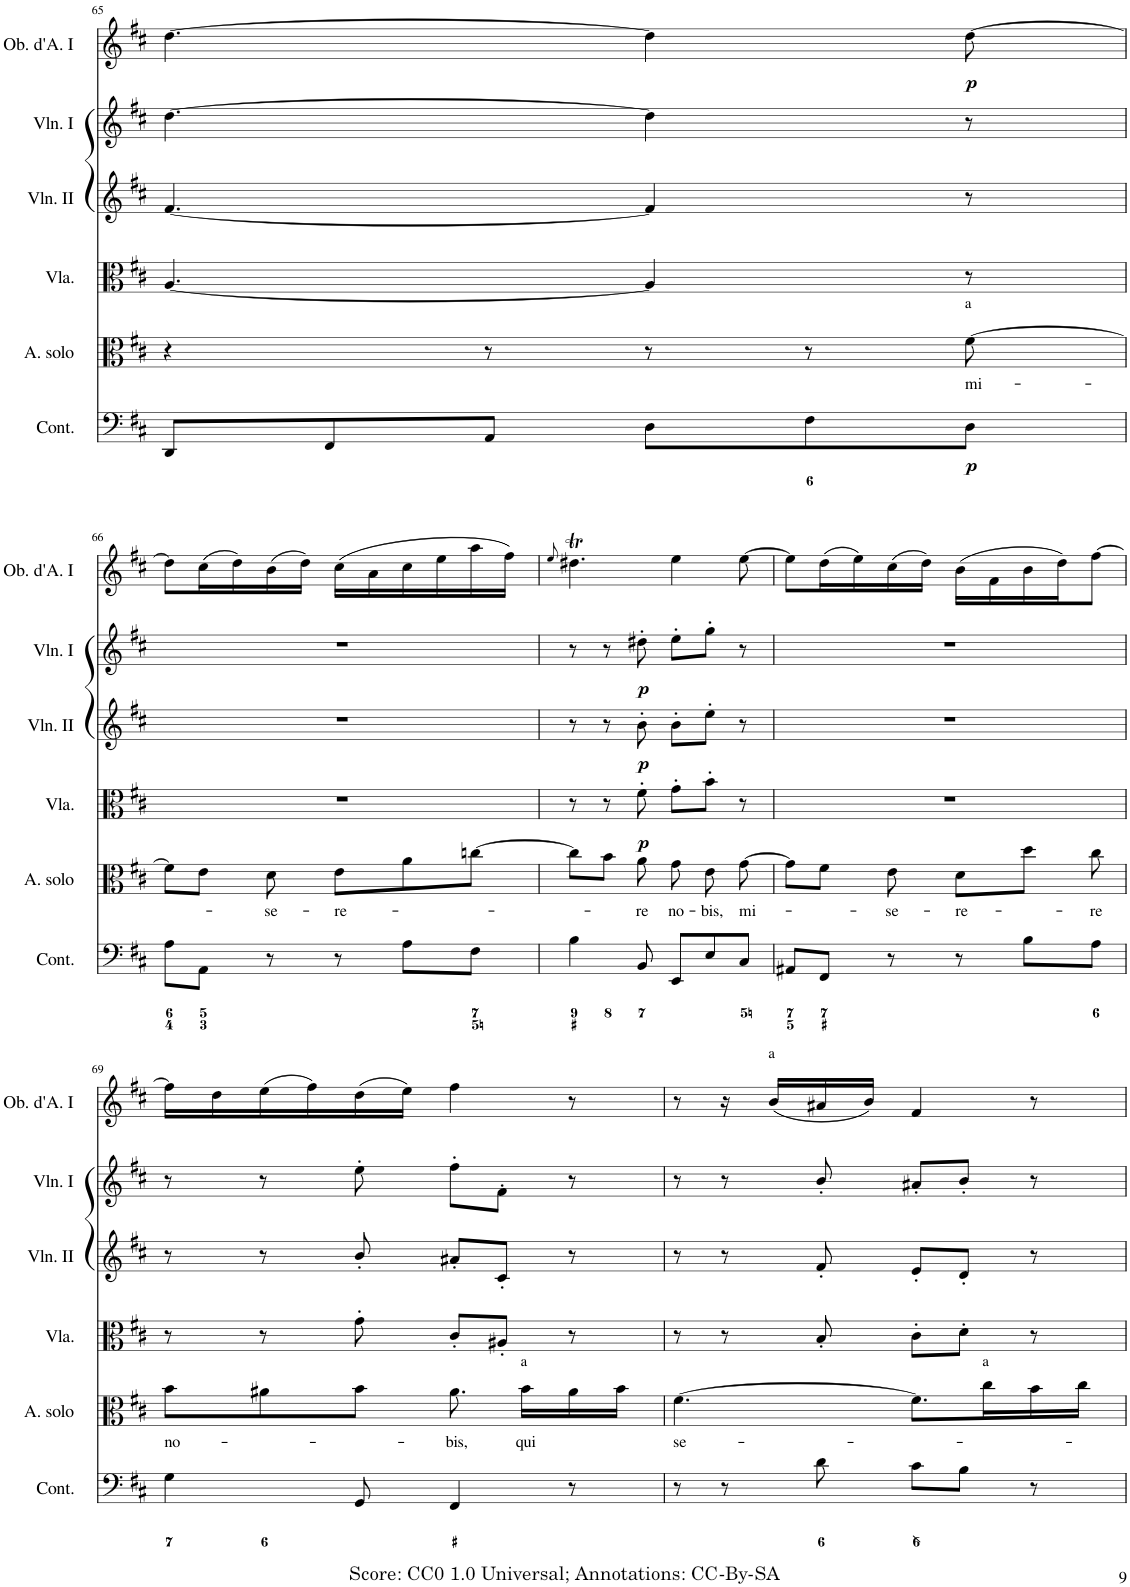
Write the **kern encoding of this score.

**kern	**dynam	**kern	**dynam	**kern	**text	**kern	**dynam	**kern	**dynam	**kern	**dynam	**kern	**dynam
*part7	*part7	*part6	*part6	*part5	*part5	*part4	*part4	*part3	*part3	*part2	*part2	*part1	*part1
*staff7	*staff7	*staff6	*staff6	*staff5	*staff5	*staff4	*staff4	*staff3	*staff3	*staff2	*staff2	*staff1	*staff1
*I"Continuo	*	*I"Continuo	*	*I"Alto solo	*	*I"Viola	*	*I"Violino II	*	*I"Violino I	*	*I"Oboe d'Amore I	*
*I'Cont.	*	*I'Cont.	*	*I'A. solo	*	*I'Vla.	*	*I'Vln. II	*	*I'Vln. I	*	*I'Ob. d'A. I	*
!!LO:PB:g=z
*clefF4	*	*clefF4	*	*clefC3	*	*clefC3	*	*clefG2	*	*clefG2	*	*clefG2	*
*	*	*	*	*Trd1c2	*	*	*	*	*	*	*	*	*
*k[f#c#]	*	*k[f#c#]	*	*k[f#c#]	*	*k[f#c#]	*	*k[f#c#]	*	*k[f#c#]	*	*k[f#c#]	*
*M6/8	*	*M6/8	*	*M6/8	*	*M6/8	*	*M6/8	*	*M6/8	*	*M6/8	*
=65	=65	=65	=65	=65	=65	=65	=65	=65	=65	=65	=65	=65	=65
8DD/L	.	8DD/L	.	4r	.	[4.A/	.	[4.f#/	.	[4.dd\	.	[4.dd\	.
8FF#/	.	8FF#/	.	.	.	.	.	.	.	.	.	.	.
8AA/J	.	8AA/J	.	8r	.	.	.	.	.	.	.	.	.
8D\L	.	8D\L	.	8r	.	4A/]	.	4f#/]	.	4dd\]	.	4dd\]	.
8F#\	.	8F#\	.	8r	.	.	.	.	.	.	.	.	.
!	!	!	!	!LO:TX:a:t=a	!	!	!	!	!	!	!	!	!
!	!LO:DY:b	!	!LO:DY:b	!	!LO:LY:b	!	!	!	!	!	!	!	!LO:DY:b
8D\J	p	8D\J	p	[8f#\	mi-	8r	.	8r	.	8r	.	[8dd\	p
!!LO:LB:g=z
=66	=66	=66	=66	=66	=66	=66	=66	=66	=66	=66	=66	=66	=66
8A\L	.	8A\L	.	8f#\L]	.	2.r	.	2.r	.	2.r	.	8dd\L]	.
8AA\J	.	8AA\J	.	8e\J	.	.	.	.	.	.	.	(16cc#\L	.
.	.	.	.	.	.	.	.	.	.	.	.	16dd\)	.
!	!	!	!	!	!LO:LY:b	!	!	!	!	!	!	!	!
8r	.	8r	.	8d\	-se-	.	.	.	.	.	.	(16b\	.
.	.	.	.	.	.	.	.	.	.	.	.	16dd\JJ)	.
!	!	!	!	!	!LO:LY:b	!	!	!	!	!	!	!	!
8r	.	8r	.	8e\L	-re-	.	.	.	.	.	.	(16cc#\LL	.
.	.	.	.	.	.	.	.	.	.	.	.	16a\	.
8A\L	.	8A\L	.	8a\	.	.	.	.	.	.	.	16cc#\	.
.	.	.	.	.	.	.	.	.	.	.	.	16ee\	.
8F#\J	.	8F#\J	.	[8ccn\J	.	.	.	.	.	.	.	16aa\	.
.	.	.	.	.	.	.	.	.	.	.	.	16ff#\JJ)	.
=67	=67	=67	=67	=67	=67	=67	=67	=67	=67	=67	=67	=67	=67
.	.	.	.	.	.	.	.	.	.	.	.	8qee/	.
4B	.	4B\	.	8cc\L]	.	8r	.	8r	.	8r	.	4.dd#Xt\	.
.	.	.	.	8b\J	.	8r	.	8r	.	8r	.	.	.
!	!	!	!	!	!LO:LY:b	!	!LO:DY:b	!	!LO:DY:b	!	!LO:DY:b	!	!
8BB	.	8BB/	.	8a\	-re	8f#'\	p	8b'\	p	8dd#X'\	p	.	.
!	!	!	!	!	!LO:LY:b	!	!	!	!	!	!	!	!
8EE/L	.	8EE/L	.	8g\	no-	8g'\L	.	8b'\L	.	8ee'\L	.	4ee\	.
!	!	!	!	!	!LO:LY:b	!	!	!	!	!	!	!	!
8E/	.	8E/	.	8e\	-bis,	8b'\J	.	8ee'\J	.	8gg'\J	.	.	.
!	!	!	!	!	!LO:LY:b	!	!	!	!	!	!	!	!
8C#/J	.	8C#/J	.	[8g\	mi-	8r	.	8r	.	8r	.	[8ee\	.
=68	=68	=68	=68	=68	=68	=68	=68	=68	=68	=68	=68	=68	=68
8AA#X/L	.	8AA#X/L	.	8g\L]	.	2.r	.	2.r	.	2.r	.	8ee\L]	.
8FF#/J	.	8FF#/J	.	8f#\J	.	.	.	.	.	.	.	(16dd\L	.
.	.	.	.	.	.	.	.	.	.	.	.	16ee\)	.
!	!	!	!	!	!LO:LY:b	!	!	!	!	!	!	!	!
8r	.	8r	.	8e\	-se-	.	.	.	.	.	.	(16cc#\	.
.	.	.	.	.	.	.	.	.	.	.	.	16dd\JJ)	.
!	!	!	!	!	!LO:LY:b	!	!	!	!	!	!	!	!
8r	.	8r	.	8d\L	-re-	.	.	.	.	.	.	(16b\LL	.
.	.	.	.	.	.	.	.	.	.	.	.	16f#\	.
8B\L	.	8B\L	.	8dd\J	.	.	.	.	.	.	.	16b\	.
.	.	.	.	.	.	.	.	.	.	.	.	16dd\J)	.
!	!	!	!	!	!LO:LY:b	!	!	!	!	!	!	!	!
8A\J	.	8A\J	.	8cc#\	-re	.	.	.	.	.	.	[8ff#\J	.
!!LO:LB:g=z
=69	=69	=69	=69	=69	=69	=69	=69	=69	=69	=69	=69	=69	=69
!	!	!	!	!	!LO:LY:b	!	!	!	!	!	!	!	!
4G	.	4G\	.	8b\L	no-	8r	.	8r	.	8r	.	16ff#\LL]	.
.	.	.	.	.	.	.	.	.	.	.	.	16dd\	.
.	.	.	.	8a#X\	.	8r	.	8r	.	8r	.	(16ee\	.
.	.	.	.	.	.	.	.	.	.	.	.	16ff#\)	.
8GG	.	8GG/	.	8b\J	.	8g'\	.	8b'/	.	8ee'\	.	(16dd\	.
.	.	.	.	.	.	.	.	.	.	.	.	16ee\JJ)	.
!	!	!	!	!	!LO:LY:b	!	!	!	!	!	!	!	!
4FF#	.	4FF#/	.	8.a#\	-bis,	8c#'/L	.	8a#X'/L	.	8ff#'\L	.	4ff#\	.
.	.	.	.	.	.	8A#X'/J	.	8c#'/J	.	8f#'\J	.	.	.
!	!	!	!	!LO:TX:a:t=a	!	!	!	!	!	!	!	!	!
!	!	!	!	!	!LO:LY:b	!	!	!	!	!	!	!	!
.	.	.	.	16b\LL	qui	.	.	.	.	.	.	.	.
8r	.	8r	.	16a#\	.	8r	.	8r	.	8r	.	8r	.
.	.	.	.	16b\JJ	.	.	.	.	.	.	.	.	.
=70	=70	=70	=70	=70	=70	=70	=70	=70	=70	=70	=70	=70	=70
!	!	!	!	!	!LO:LY:b	!	!	!	!	!	!	!	!
8r	.	8r	.	[4.f#\	se-	8r	.	8r	.	8r	.	8r	.
8r	.	8r	.	.	.	8r	.	8r	.	8r	.	16r	.
!	!	!	!	!	!	!	!	!	!	!	!	!LO:TX:a:t=a	!
.	.	.	.	.	.	.	.	.	.	.	.	(16b/LL	.
8d	.	8d\	.	.	.	8B'/	.	8f#'/	.	8b'/	.	16a#X/	.
.	.	.	.	.	.	.	.	.	.	.	.	16b/JJ)	.
8c#\L	.	8c#\L	.	8.f#\L]	.	8c#'\L	.	8e'/L	.	8a#X'/L	.	4f#/	.
8B\J	.	8B\J	.	.	.	8d'\J	.	8d'/J	.	8b'/J	.	.	.
!	!	!	!	!LO:TX:a:t=a	!	!	!	!	!	!	!	!	!
.	.	.	.	16cc#\L	.	.	.	.	.	.	.	.	.
8r	.	8r	.	16b\	.	8r	.	8r	.	8r	.	8r	.
.	.	.	.	16cc#\JJ	.	.	.	.	.	.	.	.	.
=	=	=	=	=	=	=	=	=	=	=	=	=	=
*-	*-	*-	*-	*-	*-	*-	*-	*-	*-	*-	*-	*-	*-
